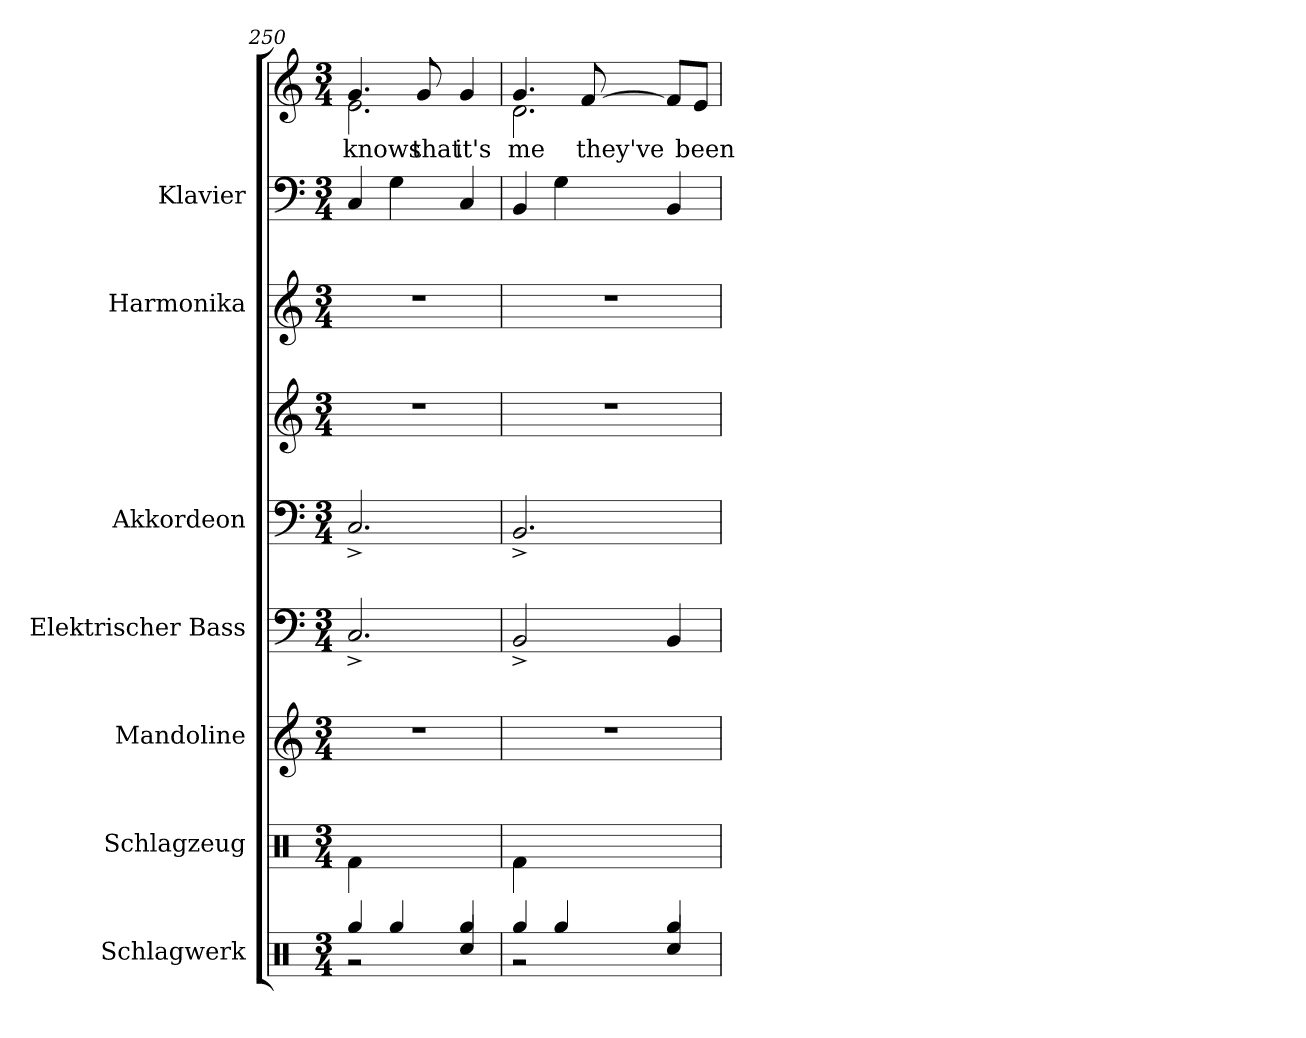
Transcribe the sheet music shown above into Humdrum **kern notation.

**kern	**kern	**kern	**kern	**kern	**kern	**kern	**kern	**kern	**text
*part7	*part6	*part5	*part4	*part3	*part3	*part2	*part1	*part1	*part1
*staff9	*staff8	*staff7	*staff6	*staff5	*staff4	*staff3	*staff2	*staff1	*staff1
*I"Schlagwerk	*I"Schlagzeug	*I"Mandoline	*I"Elektrischer Bass	*I"Akkordeon	*	*I"Harmonika	*I"Klavier	*	*
*I'Schlw.	*I'Schlgz.	*I'Mand.	*I'E-B.	*I'Akk.	*	*	*I'Klav.	*	*
*clefX	*clefX	*clefG2	*clefF4	*clefF4	*clefG2	*clefG2	*clefF4	*clefG2	*
*	*	*	*ITrd7c12	*	*	*	*	*	*
*k[]	*k[]	*k[]	*k[]	*k[]	*k[]	*k[]	*k[]	*k[]	*
*M3/4	*M3/4	*M3/4	*M3/4	*M3/4	*M3/4	*M3/4	*M3/4	*M3/4	*
=250	=250	=250	=250	=250	=250	=250	=250	=250	=250
*^	*^	*	*	*	*	*	*	*	*
!	!	!	!	!	!	!	!	!	!	!	!LO:LY:b
*	*	*	*	*	*	*	*	*	*	*^	*
4Rgg/	2r	2.ryy	4Rf\	2.r	2.CC^/	2.C^/	2.r	2.r	4C/	4.g/	2.e\	knows
4Rgg/	.	.	2ryy	.	.	.	.	.	4G\	.	.	.
!	!	!	!	!	!	!	!	!	!	!	!	!LO:LY:b
.	.	.	.	.	.	.	.	.	.	8g/	.	that
!	!	!	!	!	!	!	!	!	!	!	!	!LO:LY:b
4Rgg/	4Rcc/	.	.	.	.	.	.	.	4C/	4g/	.	it's
!!LO:PB:g=z	!!
=251	=251	=251	=251	=251	=251	=251	=251	=251	=251	=251	=251	=251
!	!	!	!	!	!	!	!	!	!	!	!	!LO:LY:b
4Rgg/	2r	2.ryy	4Rf\	2.r	2BBB^/	2.BB^/	2.r	2.r	4BB/	4.g/	2.d\	me
4Rgg/	.	.	2ryy	.	.	.	.	.	4G\	.	.	.
!	!	!	!	!	!	!	!	!	!	!	!	!LO:LY:b
.	.	.	.	.	.	.	.	.	.	[8f/	.	they've
4Rgg/	4Rcc/	.	.	.	4BBB/	.	.	.	4BB/	8f/L]	.	.
!	!	!	!	!	!	!	!	!	!	!	!	!LO:LY:b
.	.	.	.	.	.	.	.	.	.	8e/J	.	been
*v	*v	*	*	*	*	*	*	*	*	*v	*v	*
*	*v	*v	*	*	*	*	*	*	*	*
=	=	=	=	=	=	=	=	=	=
*-	*-	*-	*-	*-	*-	*-	*-	*-	*-
